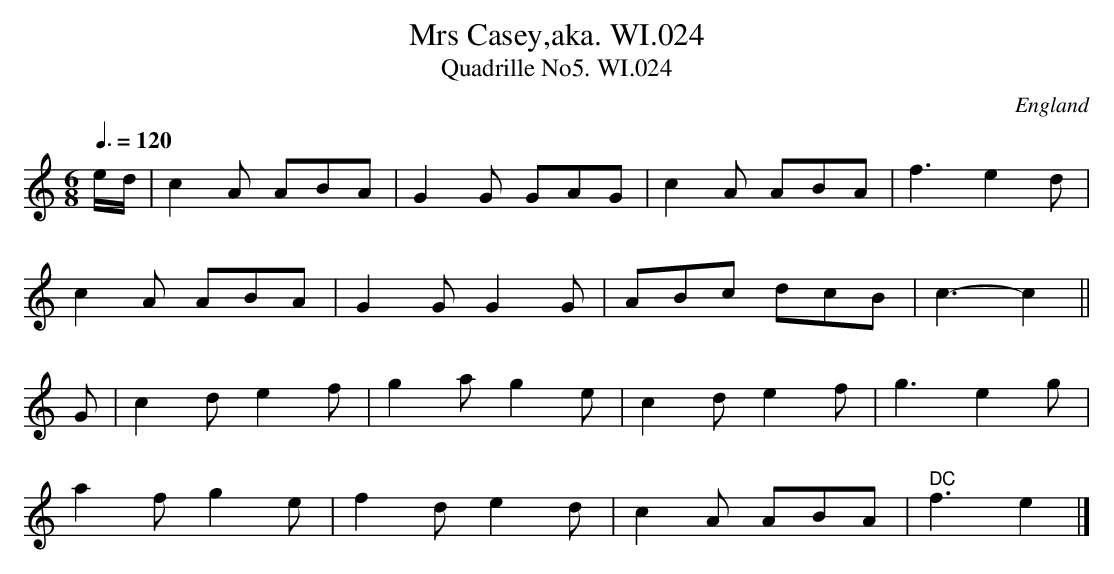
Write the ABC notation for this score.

X:1
T:Mrs Casey,aka. WI.024
T:Quadrille No5. WI.024
M:6/8
L:1/8
Q:3/8=120
O:England
notC:Untitled in MS."Quadrille No5"
K:C major
e/d/|c2A ABA|G2G GAG|c2A ABA|f3 e2d|!
c2A ABA|G2G G2G|ABc dcB|c3-c2||!
G|c2d e2f|g2a g2e|c2d e2f|g3 e2g|!
a2f g2e|f2d e2d|c2A ABA|" DC"f3e2|]
